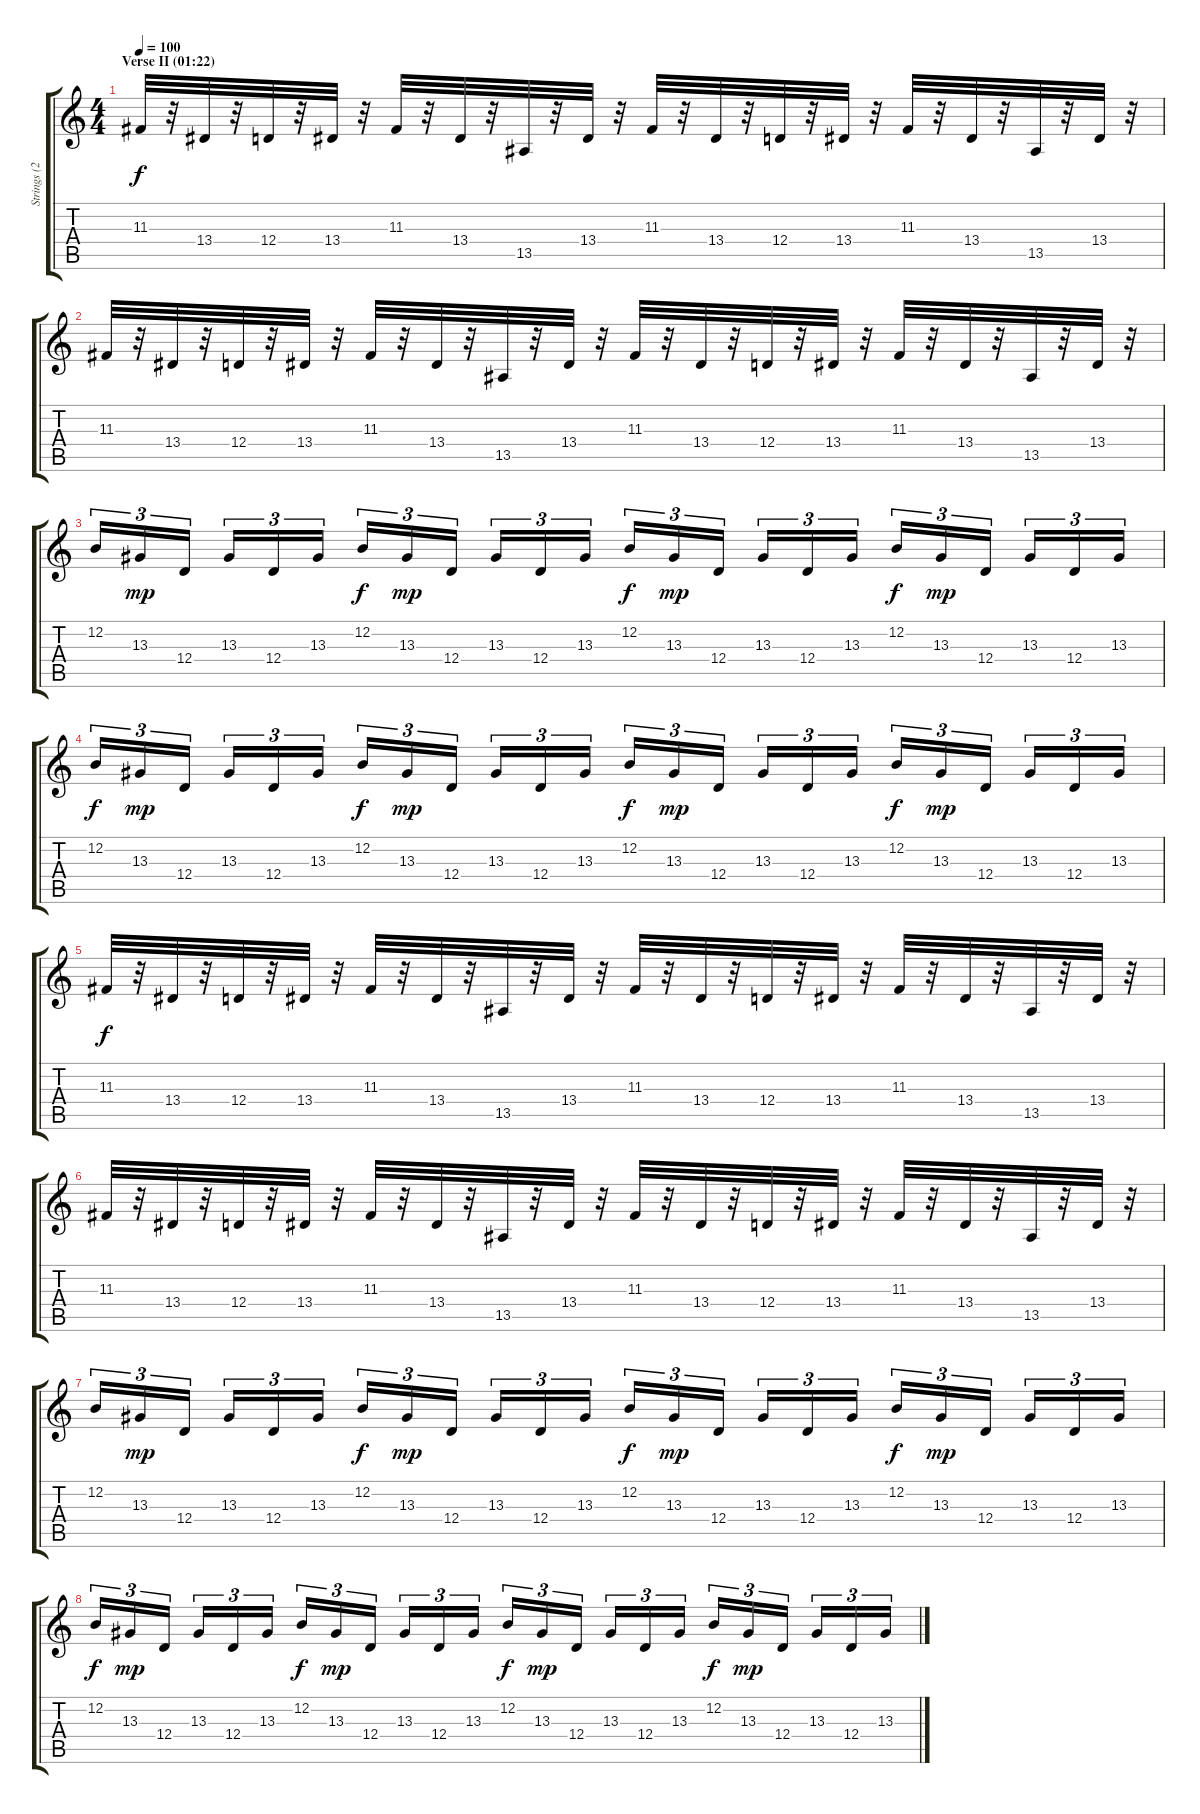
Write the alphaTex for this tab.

\track ("Strings (2)" "Strings (2") {instrument tremolostrings}
\staff {score tabs}
\tuning (E4 B3 G3 D3 A2 E2) {hide}
\ts (4 4)
\section ("" "Verse II (01:22)")
\tempo 100
\clef g2
\ks c
11.3.32{dy f} r.32 13.4.32 r.32 12.4.32 r.32 13.4.32 r.32 11.3.32 r.32 13.4.32 r.32 13.5.32 r.32 13.4.32 r.32 11.3.32 r.32 13.4.32 r.32 12.4.32 r.32 13.4.32 r.32 11.3.32 r.32 13.4.32 r.32 13.5.32 r.32 13.4.32 r.32 |
11.3.32 r.32 13.4.32 r.32 12.4.32 r.32 13.4.32 r.32 11.3.32 r.32 13.4.32 r.32 13.5.32 r.32 13.4.32 r.32 11.3.32 r.32 13.4.32 r.32 12.4.32 r.32 13.4.32 r.32 11.3.32 r.32 13.4.32 r.32 13.5.32 r.32 13.4.32 r.32 |
12.2.16{tu (3 2)} 13.3.16{tu (3 2) dy mp} 12.4.16{tu (3 2)} 13.3.16{tu (3 2)} 12.4.16{tu (3 2)} 13.3.16{tu (3 2)} 12.2.16{tu (3 2) dy f} 13.3.16{tu (3 2) dy mp} 12.4.16{tu (3 2)} 13.3.16{tu (3 2)} 12.4.16{tu (3 2)} 13.3.16{tu (3 2)} 12.2.16{tu (3 2) dy f} 13.3.16{tu (3 2) dy mp} 12.4.16{tu (3 2)} 13.3.16{tu (3 2)} 12.4.16{tu (3 2)} 13.3.16{tu (3 2)} 12.2.16{tu (3 2) dy f} 13.3.16{tu (3 2) dy mp} 12.4.16{tu (3 2)} 13.3.16{tu (3 2)} 12.4.16{tu (3 2)} 13.3.16{tu (3 2)} |
12.2.16{tu (3 2) dy f} 13.3.16{tu (3 2) dy mp} 12.4.16{tu (3 2)} 13.3.16{tu (3 2)} 12.4.16{tu (3 2)} 13.3.16{tu (3 2)} 12.2.16{tu (3 2) dy f} 13.3.16{tu (3 2) dy mp} 12.4.16{tu (3 2)} 13.3.16{tu (3 2)} 12.4.16{tu (3 2)} 13.3.16{tu (3 2)} 12.2.16{tu (3 2) dy f} 13.3.16{tu (3 2) dy mp} 12.4.16{tu (3 2)} 13.3.16{tu (3 2)} 12.4.16{tu (3 2)} 13.3.16{tu (3 2)} 12.2.16{tu (3 2) dy f} 13.3.16{tu (3 2) dy mp} 12.4.16{tu (3 2)} 13.3.16{tu (3 2)} 12.4.16{tu (3 2)} 13.3.16{tu (3 2)} |
11.3.32{dy f} r.32 13.4.32 r.32 12.4.32 r.32 13.4.32 r.32 11.3.32 r.32 13.4.32 r.32 13.5.32 r.32 13.4.32 r.32 11.3.32 r.32 13.4.32 r.32 12.4.32 r.32 13.4.32 r.32 11.3.32 r.32 13.4.32 r.32 13.5.32 r.32 13.4.32 r.32 |
11.3.32 r.32 13.4.32 r.32 12.4.32 r.32 13.4.32 r.32 11.3.32 r.32 13.4.32 r.32 13.5.32 r.32 13.4.32 r.32 11.3.32 r.32 13.4.32 r.32 12.4.32 r.32 13.4.32 r.32 11.3.32 r.32 13.4.32 r.32 13.5.32 r.32 13.4.32 r.32 |
12.2.16{tu (3 2)} 13.3.16{tu (3 2) dy mp} 12.4.16{tu (3 2)} 13.3.16{tu (3 2)} 12.4.16{tu (3 2)} 13.3.16{tu (3 2)} 12.2.16{tu (3 2) dy f} 13.3.16{tu (3 2) dy mp} 12.4.16{tu (3 2)} 13.3.16{tu (3 2)} 12.4.16{tu (3 2)} 13.3.16{tu (3 2)} 12.2.16{tu (3 2) dy f} 13.3.16{tu (3 2) dy mp} 12.4.16{tu (3 2)} 13.3.16{tu (3 2)} 12.4.16{tu (3 2)} 13.3.16{tu (3 2)} 12.2.16{tu (3 2) dy f} 13.3.16{tu (3 2) dy mp} 12.4.16{tu (3 2)} 13.3.16{tu (3 2)} 12.4.16{tu (3 2)} 13.3.16{tu (3 2)} |
12.2.16{tu (3 2) dy f} 13.3.16{tu (3 2) dy mp} 12.4.16{tu (3 2)} 13.3.16{tu (3 2)} 12.4.16{tu (3 2)} 13.3.16{tu (3 2)} 12.2.16{tu (3 2) dy f} 13.3.16{tu (3 2) dy mp} 12.4.16{tu (3 2)} 13.3.16{tu (3 2)} 12.4.16{tu (3 2)} 13.3.16{tu (3 2)} 12.2.16{tu (3 2) dy f} 13.3.16{tu (3 2) dy mp} 12.4.16{tu (3 2)} 13.3.16{tu (3 2)} 12.4.16{tu (3 2)} 13.3.16{tu (3 2)} 12.2.16{tu (3 2) dy f} 13.3.16{tu (3 2) dy mp} 12.4.16{tu (3 2)} 13.3.16{tu (3 2)} 12.4.16{tu (3 2)} 13.3.16{tu (3 2)}
